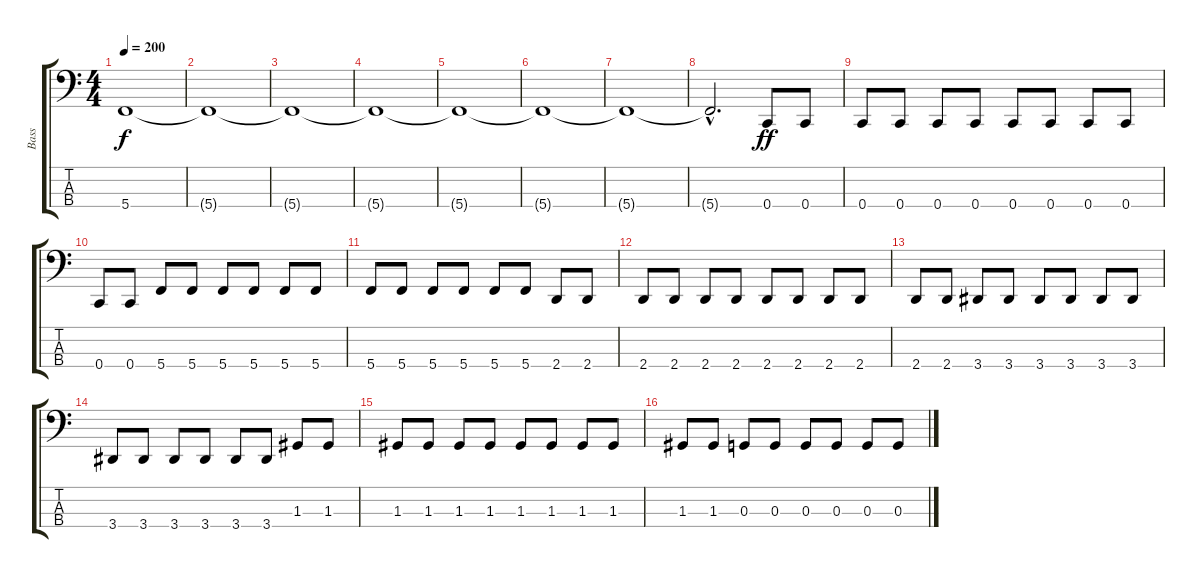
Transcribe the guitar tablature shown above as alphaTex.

\track ("Bass" "Bass") {instrument electricbasspick}
\staff {score tabs}
\tuning (F2 C2 G1 C1) {hide}
\ts (4 4)
\tempo 200
\clef f4
\ks c
5.4{t}.1{dy f} |
5.4{t}.1 |
5.4{t}.1 |
5.4{t}.1 |
5.4{t}.1 |
5.4{t}.1 |
5.4{t}.1 |
5.4{hac t}.2{d} 0.4.8{dy ff} 0.4.8 |
0.4.8 0.4.8 0.4.8 0.4.8 0.4.8 0.4.8 0.4.8 0.4.8 |
0.4.8 0.4.8 5.4.8 5.4.8 5.4.8 5.4.8 5.4.8 5.4.8 |
5.4.8 5.4.8 5.4.8 5.4.8 5.4.8 5.4.8 2.4.8 2.4.8 |
2.4.8 2.4.8 2.4.8 2.4.8 2.4.8 2.4.8 2.4.8 2.4.8 |
2.4.8 2.4.8 3.4.8 3.4.8 3.4.8 3.4.8 3.4.8 3.4.8 |
3.4.8 3.4.8 3.4.8 3.4.8 3.4.8 3.4.8 1.3.8 1.3.8 |
1.3.8 1.3.8 1.3.8 1.3.8 1.3.8 1.3.8 1.3.8 1.3.8 |
1.3.8 1.3.8 0.3.8 0.3.8 0.3.8 0.3.8 0.3.8 0.3.8
